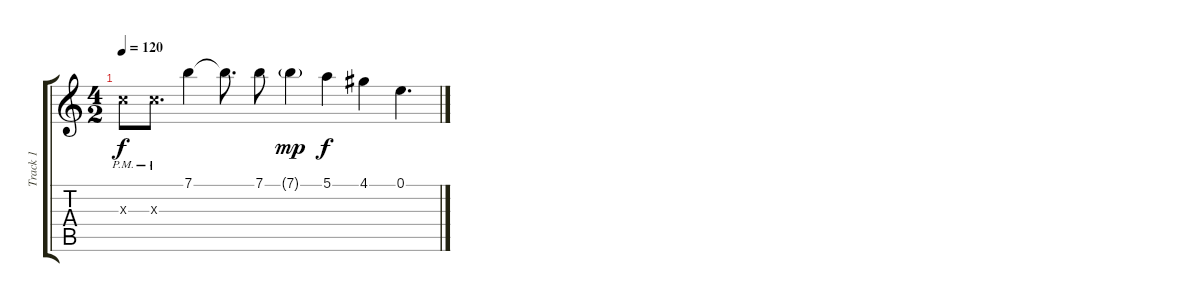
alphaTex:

\track ("Track 1" "Track 1") {instrument acousticguitarsteel}
\staff {score tabs}
\tuning (E4 B3 G3 D3 A2 E2) {hide}
\ts (4 2)
\tempo 120
\clef g2
\ks c
5.3{pm x}.8{dy f} 5.3{pm x}.8{d} 7.1.4 7.1{t}.8{d} 7.1.8 7.1{g}.4{dy mp} 5.1.4{dy f} 4.1.4 0.1.4{d}
